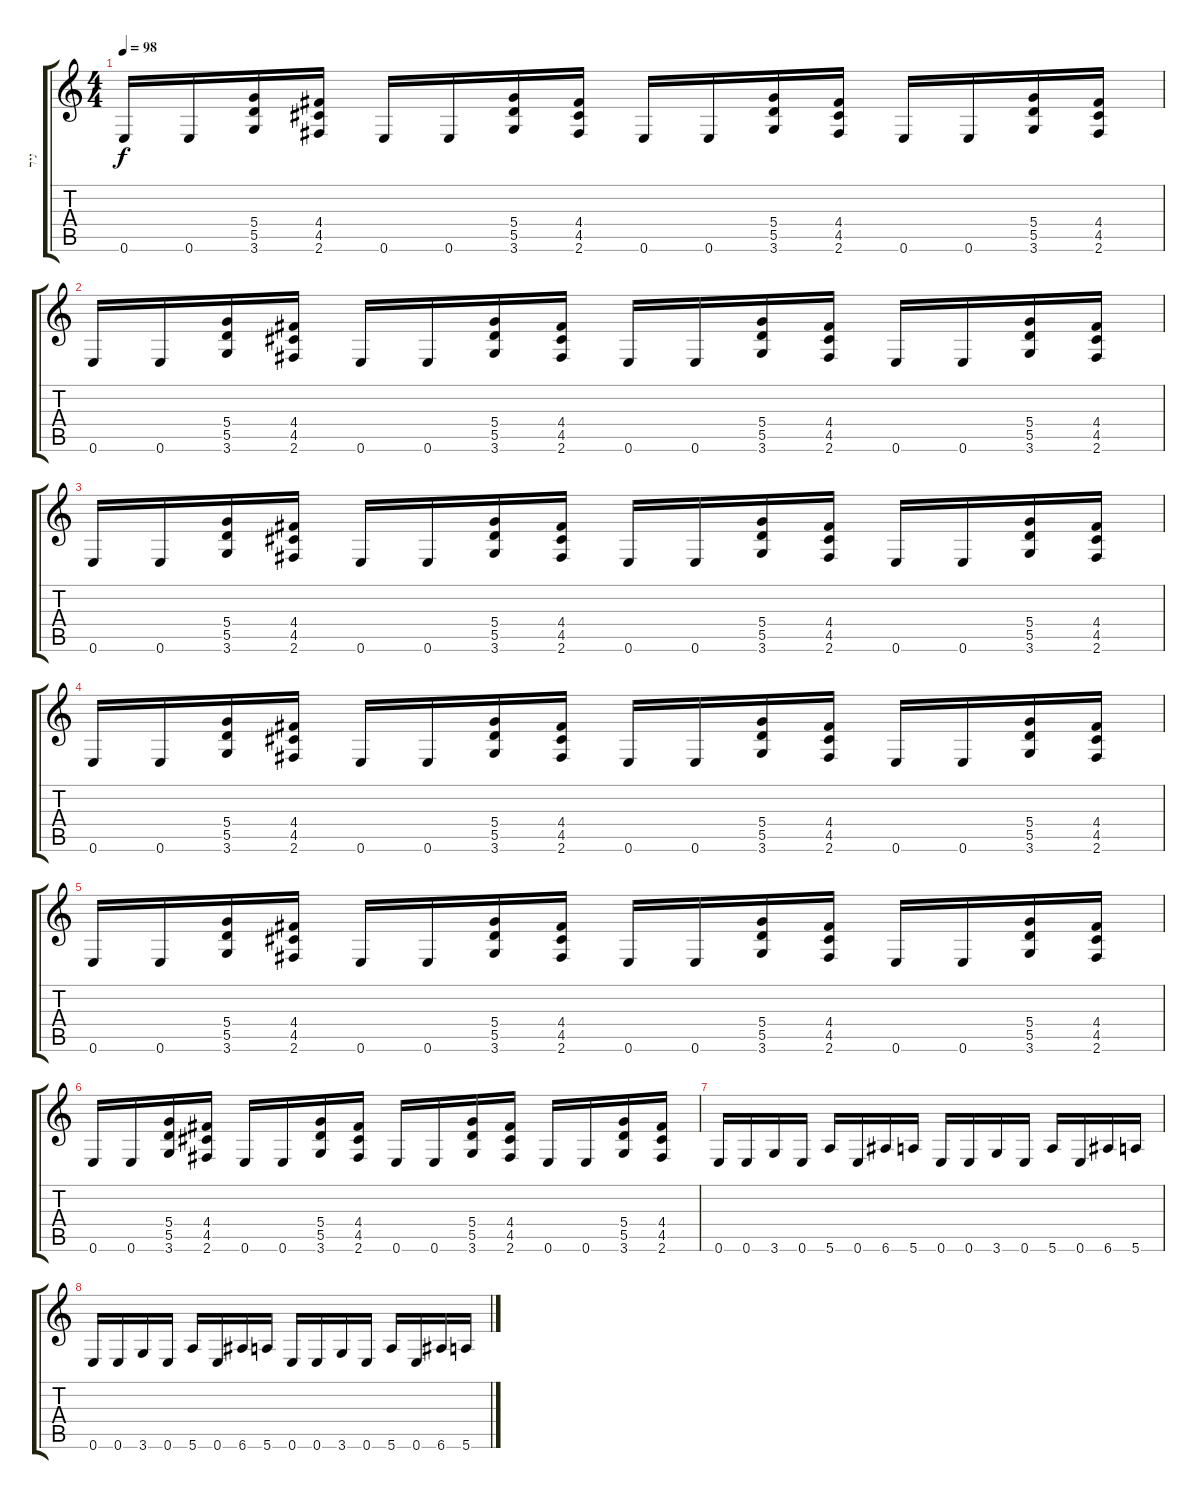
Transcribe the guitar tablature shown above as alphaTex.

\track ("ניר" "ניר") {instrument overdrivenguitar}
\staff {score tabs}
\tuning (E4 B3 G3 D3 A2 E2) {hide}
\ts (4 4)
\tempo 98
\clef g2
\ks c
0.6.16{dy f} 0.6.16 (5.4 5.5 3.6).16 (4.4 4.5 2.6).16 0.6.16 0.6.16 (5.4 5.5 3.6).16 (4.4 4.5 2.6).16 0.6.16 0.6.16 (5.4 5.5 3.6).16 (4.4 4.5 2.6).16 0.6.16 0.6.16 (5.4 5.5 3.6).16 (4.4 4.5 2.6).16 |
0.6.16 0.6.16 (5.4 5.5 3.6).16 (4.4 4.5 2.6).16 0.6.16 0.6.16 (5.4 5.5 3.6).16 (4.4 4.5 2.6).16 0.6.16 0.6.16 (5.4 5.5 3.6).16 (4.4 4.5 2.6).16 0.6.16 0.6.16 (5.4 5.5 3.6).16 (4.4 4.5 2.6).16 |
0.6.16 0.6.16 (5.4 5.5 3.6).16 (4.4 4.5 2.6).16 0.6.16 0.6.16 (5.4 5.5 3.6).16 (4.4 4.5 2.6).16 0.6.16 0.6.16 (5.4 5.5 3.6).16 (4.4 4.5 2.6).16 0.6.16 0.6.16 (5.4 5.5 3.6).16 (4.4 4.5 2.6).16 |
0.6.16 0.6.16 (5.4 5.5 3.6).16 (4.4 4.5 2.6).16 0.6.16 0.6.16 (5.4 5.5 3.6).16 (4.4 4.5 2.6).16 0.6.16 0.6.16 (5.4 5.5 3.6).16 (4.4 4.5 2.6).16 0.6.16 0.6.16 (5.4 5.5 3.6).16 (4.4 4.5 2.6).16 |
0.6.16 0.6.16 (5.4 5.5 3.6).16 (4.4 4.5 2.6).16 0.6.16 0.6.16 (5.4 5.5 3.6).16 (4.4 4.5 2.6).16 0.6.16 0.6.16 (5.4 5.5 3.6).16 (4.4 4.5 2.6).16 0.6.16 0.6.16 (5.4 5.5 3.6).16 (4.4 4.5 2.6).16 |
0.6.16 0.6.16 (5.4 5.5 3.6).16 (4.4 4.5 2.6).16 0.6.16 0.6.16 (5.4 5.5 3.6).16 (4.4 4.5 2.6).16 0.6.16 0.6.16 (5.4 5.5 3.6).16 (4.4 4.5 2.6).16 0.6.16 0.6.16 (5.4 5.5 3.6).16 (4.4 4.5 2.6).16 |
0.6.16 0.6.16 3.6.16 0.6.16 5.6.16 0.6.16 6.6.16 5.6.16 0.6.16 0.6.16 3.6.16 0.6.16 5.6.16 0.6.16 6.6.16 5.6.16 |
0.6.16 0.6.16 3.6.16 0.6.16 5.6.16 0.6.16 6.6.16 5.6.16 0.6.16 0.6.16 3.6.16 0.6.16 5.6.16 0.6.16 6.6.16 5.6.16
